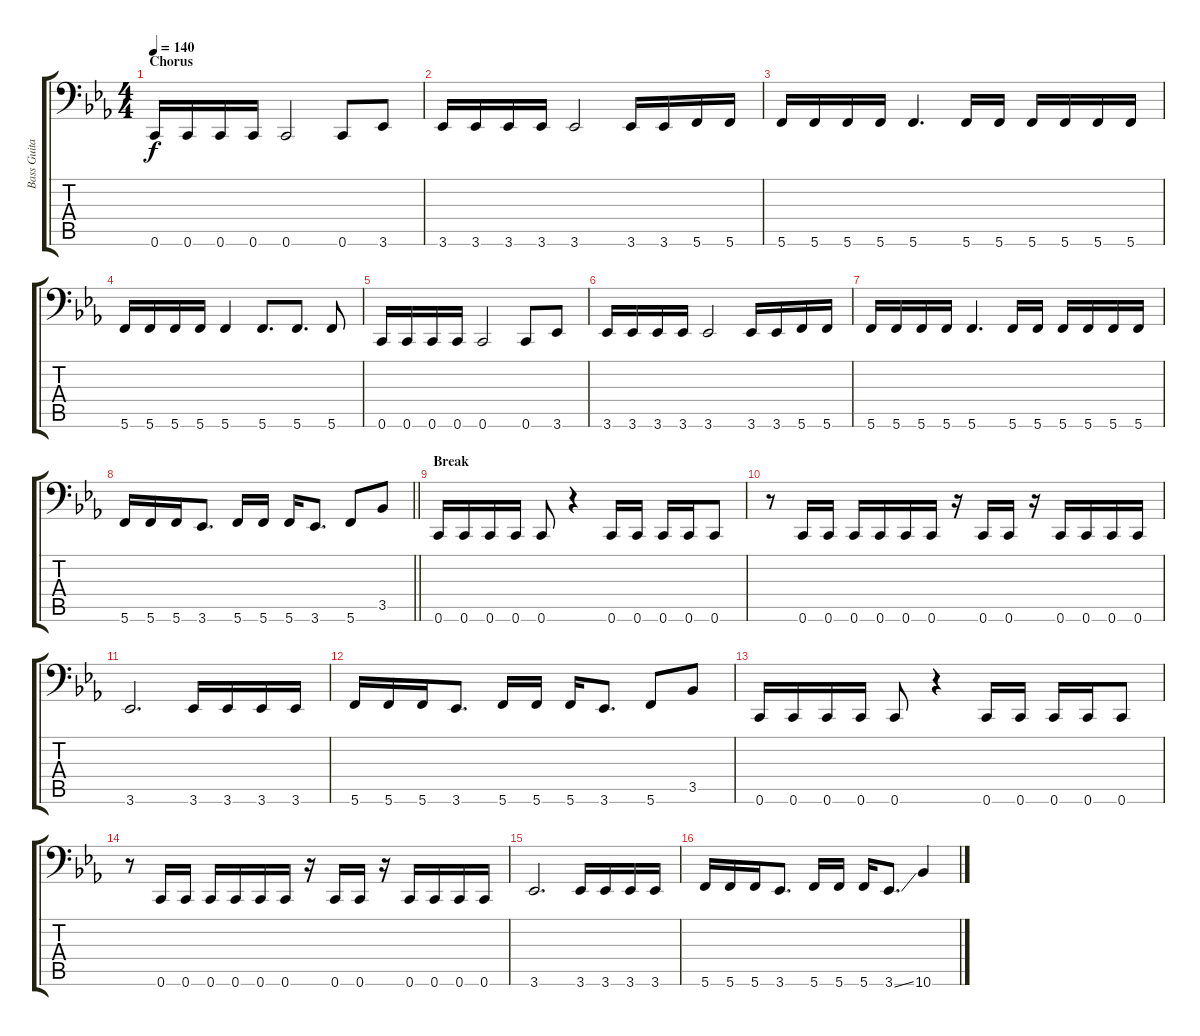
\track ("Bass Guitar" "Bass Guita") {instrument electricbasspick}
\staff {score tabs}
\tuning (D3 A2 F2 C2 G1 C1) {hide}
\ts (4 4)
\section ("" "Chorus")
\tempo 140
\clef f4
\ks eb
0.6.16{dy f} 0.6.16 0.6.16 0.6.16 0.6.2 0.6.8 3.6.8 |
3.6.16 3.6.16 3.6.16 3.6.16 3.6.2 3.6.16 3.6.16 5.6.16 5.6.16 |
5.6.16 5.6.16 5.6.16 5.6.16 5.6.4{d} 5.6.16 5.6.16 5.6.16 5.6.16 5.6.16 5.6.16 |
5.6.16 5.6.16 5.6.16 5.6.16 5.6.4 5.6.8{d} 5.6.8{d} 5.6.8 |
0.6.16 0.6.16 0.6.16 0.6.16 0.6.2 0.6.8 3.6.8 |
3.6.16 3.6.16 3.6.16 3.6.16 3.6.2 3.6.16 3.6.16 5.6.16 5.6.16 |
5.6.16 5.6.16 5.6.16 5.6.16 5.6.4{d} 5.6.16 5.6.16 5.6.16 5.6.16 5.6.16 5.6.16 |
\barLineRight lightlight
5.6.16 5.6.16 5.6.16 3.6.8{d} 5.6.16 5.6.16 5.6.16 3.6.8{d} 5.6.8 3.5.8 |
\section ("" "Break")
0.6.16 0.6.16 0.6.16 0.6.16 0.6.8 r.4 0.6.16 0.6.16 0.6.16 0.6.16 0.6.8 |
r.8 0.6.16 0.6.16 0.6.16 0.6.16 0.6.16 0.6.16 r.16 0.6.16 0.6.16 r.16 0.6.16 0.6.16 0.6.16 0.6.16 |
3.6.2{d} 3.6.16 3.6.16 3.6.16 3.6.16 |
5.6.16 5.6.16 5.6.16 3.6.8{d} 5.6.16 5.6.16 5.6.16 3.6.8{d} 5.6.8 3.5.8 |
0.6.16 0.6.16 0.6.16 0.6.16 0.6.8 r.4 0.6.16 0.6.16 0.6.16 0.6.16 0.6.8 |
r.8 0.6.16 0.6.16 0.6.16 0.6.16 0.6.16 0.6.16 r.16 0.6.16 0.6.16 r.16 0.6.16 0.6.16 0.6.16 0.6.16 |
3.6.2{d} 3.6.16 3.6.16 3.6.16 3.6.16 |
5.6.16 5.6.16 5.6.16 3.6.8{d} 5.6.16 5.6.16 5.6.16 3.6{ss}.8{d} 10.6.4
